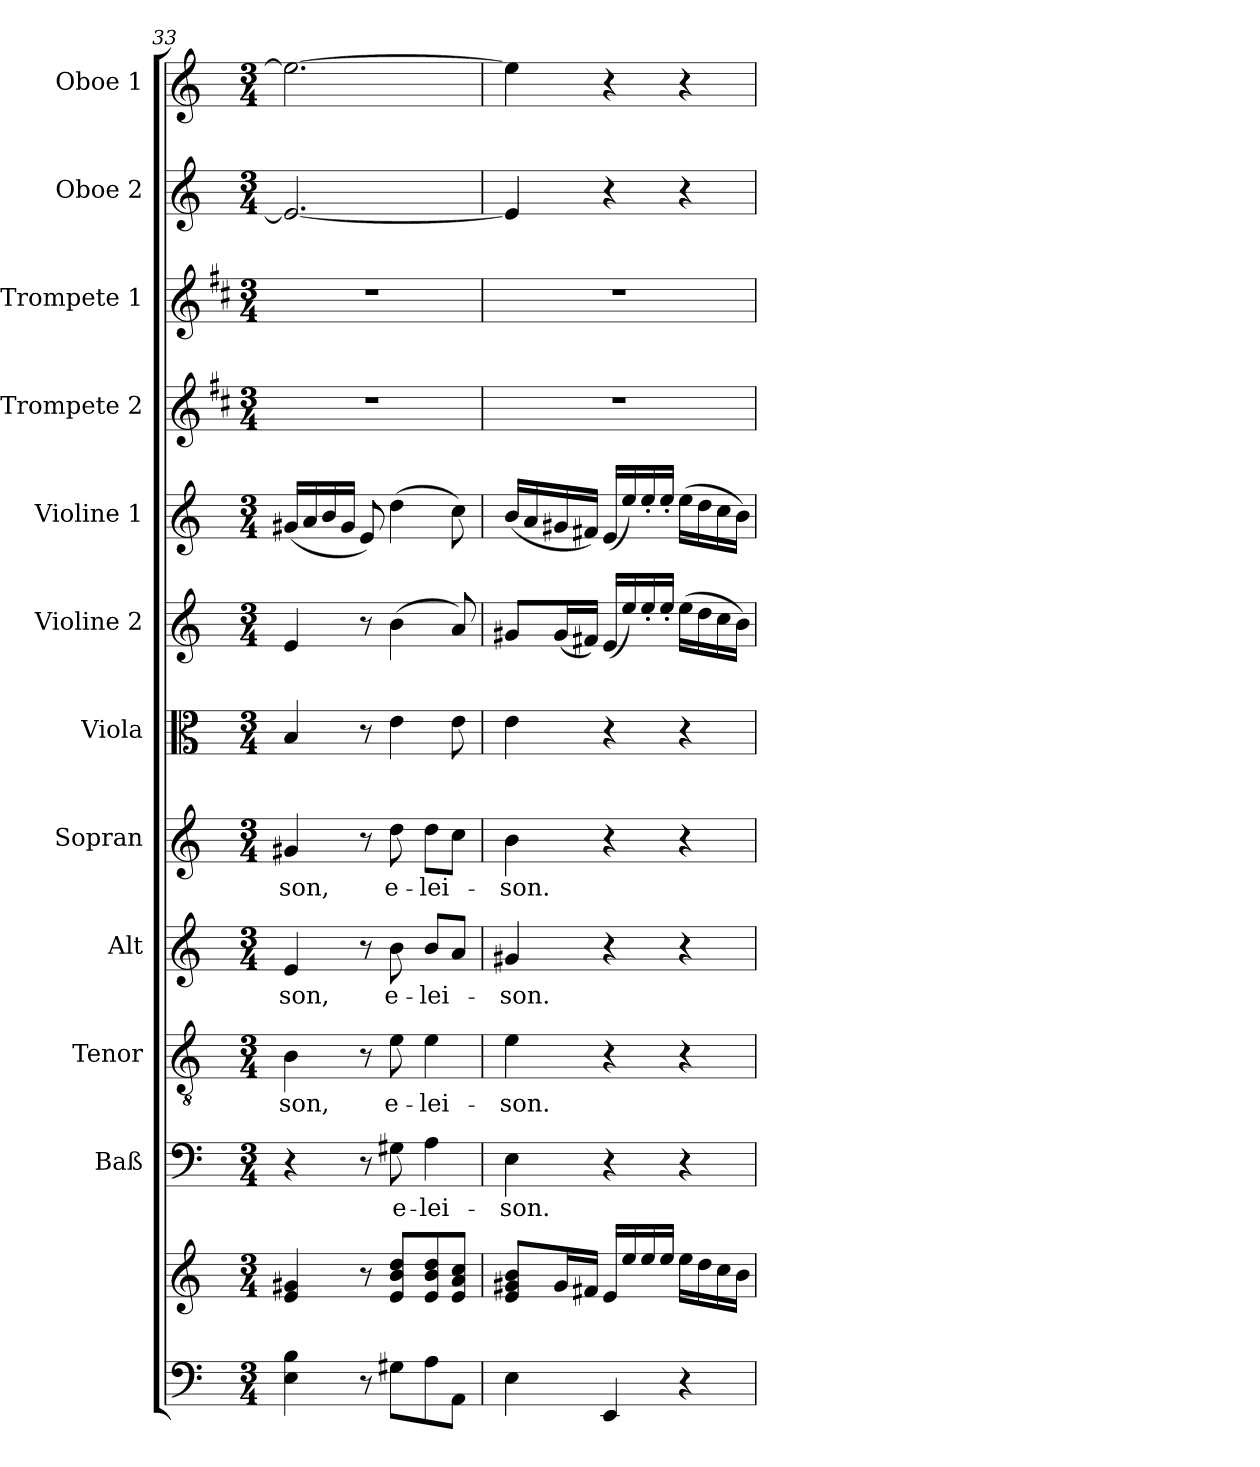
**kern	**kern	**kern	**text	**kern	**text	**kern	**text	**kern	**text	**kern	**kern	**kern	**kern	**kern	**kern	**kern
*part12	*part12	*part11	*part11	*part10	*part10	*part9	*part9	*part8	*part8	*part7	*part6	*part5	*part4	*part3	*part2	*part1
*staff13	*staff12	*staff11	*staff11	*staff10	*staff10	*staff9	*staff9	*staff8	*staff8	*staff7	*staff6	*staff5	*staff4	*staff3	*staff2	*staff1
*	*	*I"Baß	*	*I"Tenor	*	*I"Alt	*	*I"Sopran	*	*I"Viola	*I"Violine 2	*I"Violine 1	*I"Trompete 2	*I"Trompete 1	*I"Oboe 2	*I"Oboe 1
*	*	*I'Baß	*	*I'Ten	*	*I'Alt	*	*I'Sop	*	*I'Vla.	*I'Vln. 2	*I'Vln. 1	*I'Trp. 2	*I'Trp. 1	*I'Ob. 2	*I'Ob. 1
*clefF4	*clefG2	*clefF4	*	*clefGv2	*	*clefG2	*	*clefG2	*	*clefC3	*clefG2	*clefG2	*clefG2	*clefG2	*clefG2	*clefG2
*	*	*	*	*	*	*	*	*	*	*	*	*	*ITrd1c2	*ITrd1c2	*	*
*k[]	*k[]	*k[]	*	*k[]	*	*k[]	*	*k[]	*	*k[]	*k[]	*k[]	*k[]	*k[]	*k[]	*k[]
*C:	*C:	*C:	*	*C:	*	*C:	*	*C:	*	*C:	*C:	*C:	*C:	*C:	*C:	*C:
*M3/4	*M3/4	*M3/4	*	*M3/4	*	*M3/4	*	*M3/4	*	*M3/4	*M3/4	*M3/4	*M3/4	*M3/4	*M3/4	*M3/4
=33	=33	=33	=33	=33	=33	=33	=33	=33	=33	=33	=33	=33	=33	=33	=33	=33
!	!	!	!	!	!LO:LY:b	!	!LO:LY:b	!	!LO:LY:b	!	!	!	!	!	!	!
4E\ 4B\	4e/ 4g#X/	4r	.	4B\	-son,	4e/	-son,	4g#X/	-son,	4B/	4e/	(<16g#X/LL	2.r	2.r	2.e/_	2.ee\_
.	.	.	.	.	.	.	.	.	.	.	.	16a/	.	.	.	.
.	.	.	.	.	.	.	.	.	.	.	.	16b/	.	.	.	.
.	.	.	.	.	.	.	.	.	.	.	.	16g#/JJ	.	.	.	.
8r	8r	8r	.	8r	.	8r	.	8r	.	8r	8r	8e/)	.	.	.	.
!	!	!	!LO:LY:b	!	!LO:LY:b	!	!LO:LY:b	!	!LO:LY:b	!	!	!	!	!	!	!
8G#X\L	8e/ 8b/ 8dd/L	8G#X\	e-	8e\	e-	8b\	e-	8dd\	e-	4e\	(>4b\	(>4dd\	.	.	.	.
!	!	!	!LO:LY:b	!	!LO:LY:b	!	!LO:LY:b	!	!LO:LY:b	!	!	!	!	!	!	!
8A\	8e/ 8b/ 8dd/	4A\	-lei-	4e\	-lei-	8b/L	-lei-	8dd\L	-lei-	.	.	.	.	.	.	.
8AA\J	8e/ 8a/ 8cc/J	.	.	.	.	8a/J	.	8cc\J	.	8e\	8a/)	8cc\)	.	.	.	.
=34	=34	=34	=34	=34	=34	=34	=34	=34	=34	=34	=34	=34	=34	=34	=34	=34
!	!	!	!LO:LY:b	!	!LO:LY:b	!	!LO:LY:b	!	!LO:LY:b	!	!	!	!	!	!	!
4E\	8e/ 8g#X/ 8b/L	4E\	-son.	4e\	-son.	4g#X/	-son.	4b\	-son.	4e\	8g#X/L	(<16b/LL	2.r	2.r	4e/]	4ee\]
.	.	.	.	.	.	.	.	.	.	.	.	16a/	.	.	.	.
.	16g#/L	.	.	.	.	.	.	.	.	.	(<16g#/L	16g#X/	.	.	.	.
.	16f#X/JJ	.	.	.	.	.	.	.	.	.	16f#X/JJ)	16f#X/JJ)	.	.	.	.
4EE/	16e/LL	4r	.	4r	.	4r	.	4r	.	4r	(<16e/LL	(<16e/LL	.	.	4r	4r
.	16ee/	.	.	.	.	.	.	.	.	.	16ee/)	16ee/)	.	.	.	.
.	16ee/	.	.	.	.	.	.	.	.	.	16ee'</	16ee'</	.	.	.	.
.	16ee/JJ	.	.	.	.	.	.	.	.	.	16ee'</JJ	16ee'</JJ	.	.	.	.
4r	16ee\LL	4r	.	4r	.	4r	.	4r	.	4r	(>16ee\LL	(>16ee\LL	.	.	4r	4r
.	16dd\	.	.	.	.	.	.	.	.	.	16dd\	16dd\	.	.	.	.
.	16cc\	.	.	.	.	.	.	.	.	.	16cc\	16cc\	.	.	.	.
.	16b\JJ	.	.	.	.	.	.	.	.	.	16b\JJ)	16b\JJ)	.	.	.	.
=	=	=	=	=	=	=	=	=	=	=	=	=	=	=	=	=
*-	*-	*-	*-	*-	*-	*-	*-	*-	*-	*-	*-	*-	*-	*-	*-	*-
